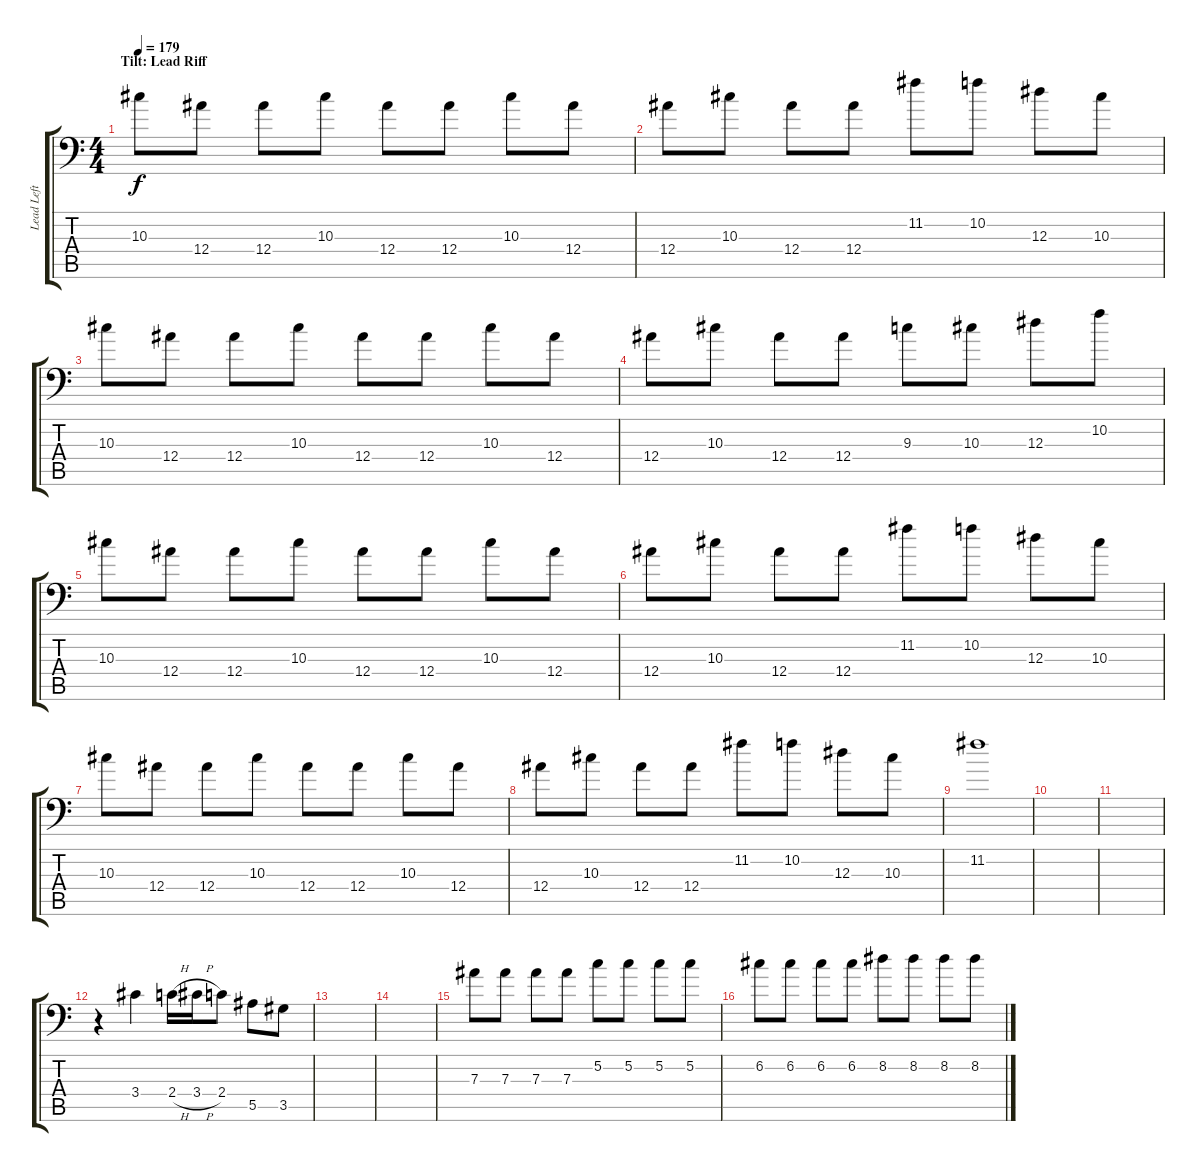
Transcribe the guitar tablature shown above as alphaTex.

\track ("Lead Left 1" "Lead Left ") {instrument distortionguitar}
\staff {score tabs}
\tuning (C4 G3 Eb3 Bb2 F2 Bb1) {hide}
\ts (4 4)
\section ("" "Tilt: Lead Riff")
\tempo 179
\clef f4
\ks c
10.3.8{dy f} 12.4.8 12.4.8 10.3.8 12.4.8 12.4.8 10.3.8 12.4.8 |
12.4.8 10.3.8 12.4.8 12.4.8 11.2.8 10.2.8 12.3.8 10.3.8 |
10.3.8 12.4.8 12.4.8 10.3.8 12.4.8 12.4.8 10.3.8 12.4.8 |
12.4.8 10.3.8 12.4.8 12.4.8 9.3.8 10.3.8 12.3.8 10.2.8 |
10.3.8 12.4.8 12.4.8 10.3.8 12.4.8 12.4.8 10.3.8 12.4.8 |
12.4.8 10.3.8 12.4.8 12.4.8 11.2.8 10.2.8 12.3.8 10.3.8 |
10.3.8 12.4.8 12.4.8 10.3.8 12.4.8 12.4.8 10.3.8 12.4.8 |
12.4.8 10.3.8 12.4.8 12.4.8 11.2.8 10.2.8 12.3.8 10.3.8 |
11.2.1 |
|
|
r.4 3.4.4 2.4{h}.16 3.4{h}.16 2.4.8 5.5.8 3.5.8 |
|
|
7.3.8 7.3.8 7.3.8 7.3.8 5.2.8 5.2.8 5.2.8 5.2.8 |
6.2.8 6.2.8 6.2.8 6.2.8 8.2.8 8.2.8 8.2.8 8.2.8
